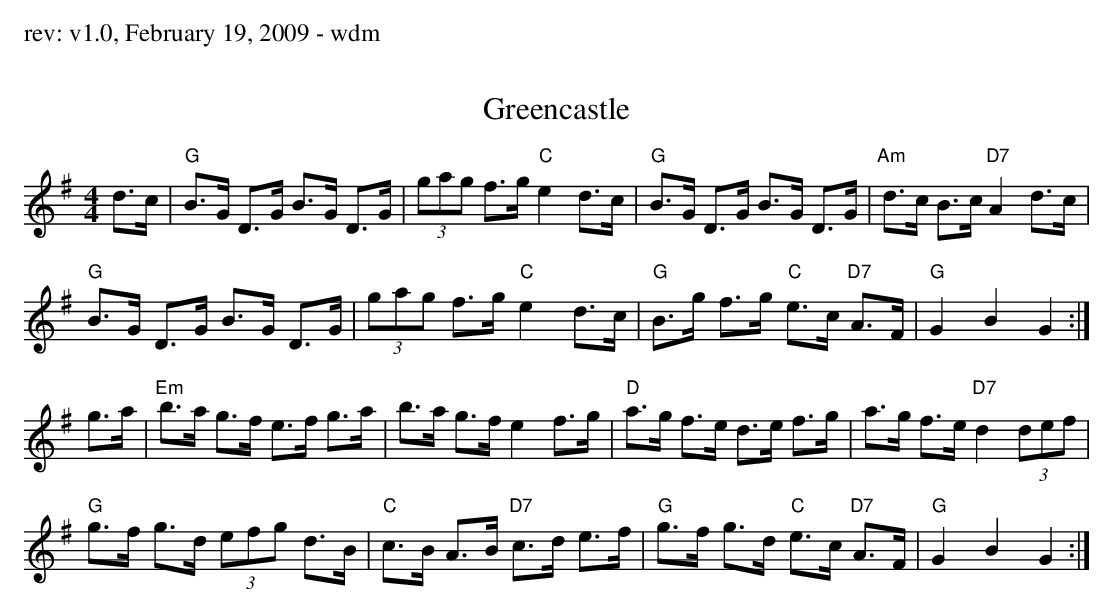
X:1
T:Greencastle
M:4/4
L:1/8
K:G
d>c|"G"B>G D>G B>G D>G|(3gag f>g "C"e2d>c|"G"B>G D>G B>G D>G|"Am"d>c B>c "D7"A2d>c|
"G"B>G D>G B>G D>G|(3gag f>g "C"e2d>c|"G"B>g f>g "C"e>c "D7"A>F|"G"G2B2 G2:|
g>a|"Em"b>a g>f e>f g>a|b>a g>f e2f>g|"D"a>g f>e d>e f>g|a>g f>e "D7"d2 (3def|
"G"g>f g>d (3efg d>B| "C"c>B A>B "D7"c>d e>f|"G"g>f g>d "C"e>c "D7"A>F|"G"G2B2G2:|
